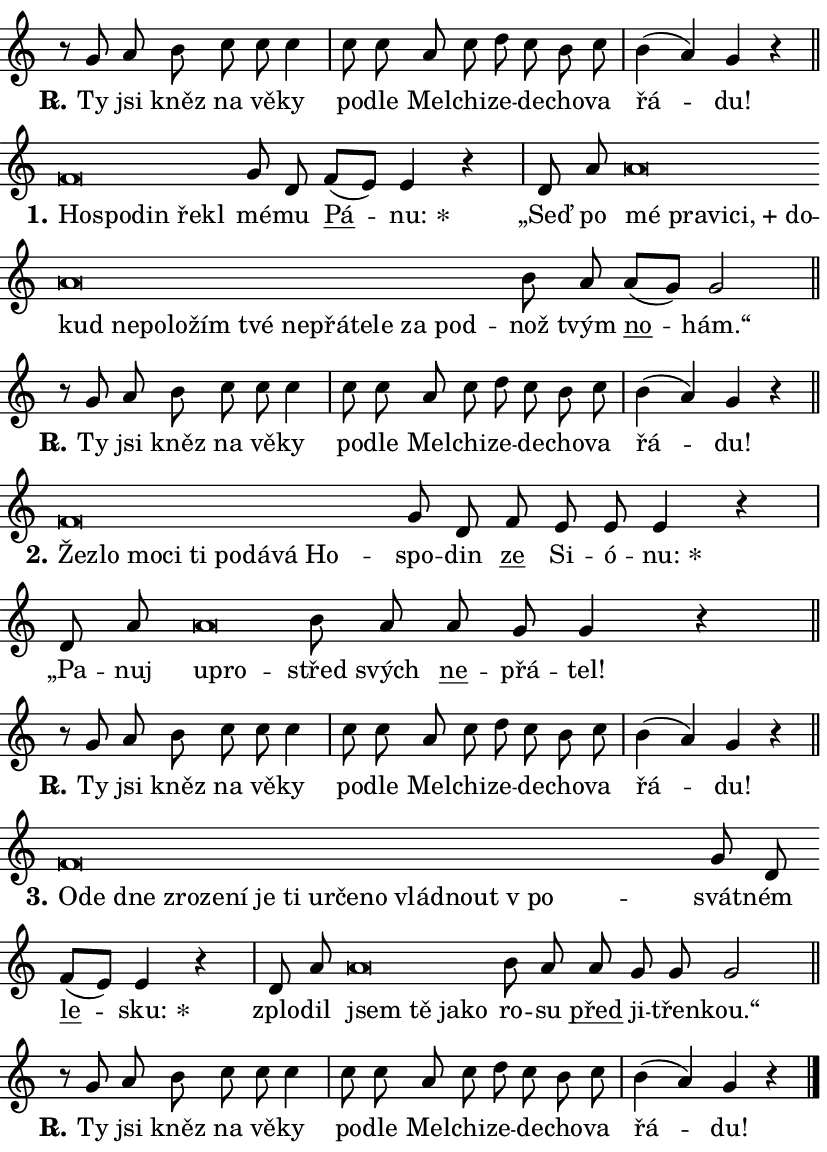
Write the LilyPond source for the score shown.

\version "2.24.0"
\header { tagline = "" }
\paper {
  indent = 0\cm
  top-margin = 0\cm
  right-margin = 0.13\cm % to fit lyric hyphens
  bottom-margin = 0\cm
  left-margin = 0\cm
  paper-width = 14\cm
  page-breaking = #ly:one-page-breaking
  system-system-spacing.basic-distance = #11
  score-system-spacing.basic-distance = #11
  ragged-last = ##f
}


%% Author: Thomas Morley
%% https://lists.gnu.org/archive/html/lilypond-user/2020-05/msg00002.html
#(define (line-position grob)
"Returns position of @var[grob} in current system:
   @code{'start}, if at first time-step
   @code{'end}, if at last time-step
   @code{'middle} otherwise
"
  (let* ((col (ly:item-get-column grob))
         (ln (ly:grob-object col 'left-neighbor))
         (rn (ly:grob-object col 'right-neighbor))
         (col-to-check-left (if (ly:grob? ln) ln col))
         (col-to-check-right (if (ly:grob? rn) rn col))
         (break-dir-left
           (and
             (ly:grob-property col-to-check-left 'non-musical #f)
             (ly:item-break-dir col-to-check-left)))
         (break-dir-right
           (and
             (ly:grob-property col-to-check-right 'non-musical #f)
             (ly:item-break-dir col-to-check-right))))
        (cond ((eqv? 1 break-dir-left) 'start)
              ((eqv? -1 break-dir-right) 'end)
              (else 'middle))))

#(define (tranparent-at-line-position vctor)
  (lambda (grob)
  "Relying on @code{line-position} select the relevant enry from @var{vctor}.
Used to determine transparency,"
    (case (line-position grob)
      ((end) (not (vector-ref vctor 0)))
      ((middle) (not (vector-ref vctor 1)))
      ((start) (not (vector-ref vctor 2))))))

noteHeadBreakVisibility =
#(define-music-function (break-visibility)(vector?)
"Makes @code{NoteHead}s transparent relying on @var{break-visibility}"
#{
  \override NoteHead.transparent =
    #(tranparent-at-line-position break-visibility)
#})

#(define delete-ledgers-for-transparent-note-heads
  (lambda (grob)
    "Reads whether a @code{NoteHead} is transparent.
If so this @code{NoteHead} is removed from @code{'note-heads} from
@var{grob}, which is supposed to be @code{LedgerLineSpanner}.
As a result ledgers are not printed for this @code{NoteHead}"
    (let* ((nhds-array (ly:grob-object grob 'note-heads))
           (nhds-list
             (if (ly:grob-array? nhds-array)
                 (ly:grob-array->list nhds-array)
                 '()))
           ;; Relies on the transparent-property being done before
           ;; Staff.LedgerLineSpanner.after-line-breaking is executed.
           ;; This is fragile ...
           (to-keep
             (remove
               (lambda (nhd)
                 (ly:grob-property nhd 'transparent #f))
               nhds-list)))
      ;; TODO find a better method to iterate over grob-arrays, similiar
      ;; to filter/remove etc for lists
      ;; For now rebuilt from scratch
      (set! (ly:grob-object grob 'note-heads)  '())
      (for-each
        (lambda (nhd)
          (ly:pointer-group-interface::add-grob grob 'note-heads nhd))
        to-keep))))

squashNotes = {
  \override NoteHead.X-extent = #'(-0.2 . 0.2)
  \override NoteHead.Y-extent = #'(-0.75 . 0)
  \override NoteHead.stencil =
    #(lambda (grob)
       (let ((pos (ly:grob-property grob 'staff-position)))
         (begin
           (if (< pos -7) (display "ERROR: Lower brevis then expected\n") (display ""))
           (if (<= pos -6) ly:text-interface::print ly:note-head::print))))
}
unSquashNotes = {
  \revert NoteHead.X-extent
  \revert NoteHead.Y-extent
  \revert NoteHead.stencil
}

hideNotes = \noteHeadBreakVisibility #begin-of-line-visible
unHideNotes = \noteHeadBreakVisibility #all-visible

% work-around for resetting accidentals
% https://lilypond.org/doc/v2.23/Documentation/notation/displaying-rhythms#unmetered-music
cadenzaMeasure = {
  \cadenzaOff
  \partial 1024 s1024
  \cadenzaOn
}

#(define-markup-command (accent layout props text) (markup?)
  "Underline accented syllable"
  (interpret-markup layout props
    #{\markup \override #'(offset . 4.3) \underline { #text }#}))

responsum = \markup \concat {
  "R" \hspace #-1.05 \path #0.1 #'((moveto 0 0.07) (lineto 0.9 0.8)) \hspace #0.05 "."
}

spaceSize = #0.6828661417322834 % exact space size for TeX Gyre Schola

\layout {
  \context {
    \Staff
    \remove "Time_signature_engraver"
    \override LedgerLineSpanner.after-line-breaking = #delete-ledgers-for-transparent-note-heads
  }
  \context {
    \Lyrics {
      \override LyricSpace.minimum-distance = \spaceSize
      \override LyricText.font-name = #"TeX Gyre Schola"
      \override LyricText.font-size = 1
      \override StanzaNumber.font-name = #"TeX Gyre Schola Bold"
      \override StanzaNumber.font-size = 1
    }
  }
  \context {
    \Score 
    \override NoteHead.text =
      #(lambda (grob) 
        (let ((pos (ly:grob-property grob 'staff-position)))
          #{\markup {
            \combine
              \halign #-0.55 \raise #(if (= pos -6) 0 0.5) \override #'(thickness . 2) \draw-line #'(3.2 . 0)
              \musicglyph "noteheads.sM1"
          }#}))
  }
}

% magnetic-lyrics.ily
%
%   written by
%     Jean Abou Samra <jean@abou-samra.fr>
%     Werner Lemberg <wl@gnu.org>
%
%   adapted by
%     Jiri Hon <jiri.hon@gmail.com>
%
% Version 2022-Apr-15

% https://www.mail-archive.com/lilypond-user@gnu.org/msg149350.html

#(define (Left_hyphen_pointer_engraver context)
   "Collect syllable-hyphen-syllable occurrences in lyrics and store
them in properties.  This engraver only looks to the left.  For
example, if the lyrics input is @code{foo -- bar}, it does the
following.

@itemize @bullet
@item
Set the @code{text} property of the @code{LyricHyphen} grob between
@q{foo} and @q{bar} to @code{foo}.

@item
Set the @code{left-hyphen} property of the @code{LyricText} grob with
text @q{foo} to the @code{LyricHyphen} grob between @q{foo} and
@q{bar}.
@end itemize

Use this auxiliary engraver in combination with the
@code{lyric-@/text::@/apply-@/magnetic-@/offset!} hook."
   (let ((hyphen #f)
         (text #f))
     (make-engraver
      (acknowledgers
       ((lyric-syllable-interface engraver grob source-engraver)
        (set! text grob)))
      (end-acknowledgers
       ((lyric-hyphen-interface engraver grob source-engraver)
        ;(when (not (grob::has-interface grob 'lyric-space-interface))
          (set! hyphen grob)));)
      ((stop-translation-timestep engraver)
       (when (and text hyphen)
         (ly:grob-set-object! text 'left-hyphen hyphen))
       (set! text #f)
       (set! hyphen #f)))))

#(define (lyric-text::apply-magnetic-offset! grob)
   "If the space between two syllables is less than the value in
property @code{LyricText@/.details@/.squash-threshold}, move the right
syllable to the left so that it gets concatenated with the left
syllable.

Use this function as a hook for
@code{LyricText@/.after-@/line-@/breaking} if the
@code{Left_@/hyphen_@/pointer_@/engraver} is active."
   (let ((hyphen (ly:grob-object grob 'left-hyphen #f)))
     (when hyphen
       (let ((left-text (ly:spanner-bound hyphen LEFT)))
         (when (grob::has-interface left-text 'lyric-syllable-interface)
           (let* ((common (ly:grob-common-refpoint grob left-text X))
                  (this-x-ext (ly:grob-extent grob common X))
                  (left-x-ext
                   (begin
                     ;; Trigger magnetism for left-text.
                     (ly:grob-property left-text 'after-line-breaking)
                     (ly:grob-extent left-text common X)))
                  ;; `delta` is the gap width between two syllables.
                  (delta (- (interval-start this-x-ext)
                            (interval-end left-x-ext)))
                  (details (ly:grob-property grob 'details))
                  (threshold (assoc-get 'squash-threshold details 0.2)))
             (when (< delta threshold)
               (let* (;; We have to manipulate the input text so that
                      ;; ligatures crossing syllable boundaries are not
                      ;; disabled.  For languages based on the Latin
                      ;; script this is essentially a beautification.
                      ;; However, for non-Western scripts it can be a
                      ;; necessity.
                      (lt (ly:grob-property left-text 'text))
                      (rt (ly:grob-property grob 'text))
                      (is-space (grob::has-interface hyphen 'lyric-space-interface))
                      (space (if is-space " " ""))
                      (extra-delta (if is-space spaceSize 0))
                      ;; Append new syllable.
                      (ltrt-space (if (and (string? lt) (string? rt))
                                (string-append lt space rt)
                                (make-concat-markup (list lt space rt))))
                      ;; Right-align `ltrt` to the right side.
                      (ltrt-space-markup (grob-interpret-markup
                               grob
                               (make-translate-markup
                                (cons (interval-length this-x-ext) 0)
                                (make-right-align-markup ltrt-space)))))
                 (begin
                   ;; Don't print `left-text`.
                   (ly:grob-set-property! left-text 'stencil #f)
                   ;; Set text and stencil (which holds all collected
                   ;; syllables so far) and shift it to the left.
                   (ly:grob-set-property! grob 'text ltrt-space)
                   (ly:grob-set-property! grob 'stencil ltrt-space-markup)
                   (ly:grob-translate-axis! grob (- (- delta extra-delta)) X))))))))))


#(define (lyric-hyphen::displace-bounds-first grob)
   ;; Make very sure this callback isn't triggered too early.
   (let ((left (ly:spanner-bound grob LEFT))
         (right (ly:spanner-bound grob RIGHT)))
     (ly:grob-property left 'after-line-breaking)
     (ly:grob-property right 'after-line-breaking)
     (ly:lyric-hyphen::print grob)))

squashThreshold = #0.4

\layout {
  \context {
    \Lyrics
    \consists #Left_hyphen_pointer_engraver
    \override LyricText.after-line-breaking =
      #lyric-text::apply-magnetic-offset!
    \override LyricHyphen.stencil = #lyric-hyphen::displace-bounds-first
    \override LyricText.details.squash-threshold = \squashThreshold
    \override LyricHyphen.minimum-distance = 0
    \override LyricHyphen.minimum-length = \squashThreshold
  }
}

squashText = \override LyricText.details.squash-threshold = 9999
unSquashText = \override LyricText.details.squash-threshold = \squashThreshold

leftText = \override LyricText.self-alignment-X = #LEFT
unLeftText = \revert LyricText.self-alignment-X

starOffset = #(lambda (grob) 
                (let ((x_offset (ly:self-alignment-interface::aligned-on-x-parent grob)))
                  (if (= x_offset 0) 0 (+ x_offset 1.2))))

star = #(define-music-function (syllable)(string?)
"Append star separator at the end of a syllable"
#{
  \once \override LyricText.X-offset = #starOffset
  \lyricmode { \markup {
    #syllable
    \override #'((font-name . "TeX Gyre Schola Bold")) \hspace #0.2 \lower #0.65 \larger "*"
  } }
#})

starAccent = #(define-music-function (syllable)(string?)
"Append star separator at the end of a syllable and make accent"
#{
  \once \override LyricText.X-offset = #starOffset
  \lyricmode { \markup {
    \accent #syllable
    \override #'((font-name . "TeX Gyre Schola Bold")) \hspace #0.2 \lower #0.65 \larger "*"
  } }
#})

breath = #(define-music-function (syllable)(string?)
"Append breathing indicator at the end of a syllable"
#{
  \lyricmode { \markup { #syllable "+" } }
#})

optionalBreath = #(define-music-function (syllable)(string?)
"Append optional breathing indicator at the end of a syllable"
#{
  \lyricmode { \markup { #syllable "(+)" } }
#})


\score {
    <<
        \new Voice = "melody" { \cadenzaOn \key c \major \relative { r8 g' a b c c c4 \cadenzaMeasure \bar "|" c8 c a c \bar "" d c b c \cadenzaMeasure \bar "|" b4( a) g r \cadenzaMeasure \bar "||" \break } }
        \new Lyrics \lyricsto "melody" { \lyricmode { \set stanza = \responsum
Ty jsi kněz na vě -- ky po -- dle Mel -- chi -- ze -- de -- cho -- va řá -- du! } }
    >>
    \layout {}
}

\score {
    <<
        \new Voice = "melody" { \cadenzaOn \key c \major \relative { \squashNotes f'\breve*1/16 \hideNotes \breve*1/16 \bar "" \breve*1/16 \bar "" \breve*1/16 \breve*1/16 \bar "" \unHideNotes \unSquashNotes g8 d \bar "" f[( e)] e4 r \cadenzaMeasure \bar "|" d8 a' \bar "" \squashNotes a\breve*1/16 \hideNotes \breve*1/16 \bar "" \breve*1/16 \bar "" \breve*1/16 \bar "" \breve*1/16 \bar "" \breve*1/16 \bar "" \breve*1/16 \bar "" \breve*1/16 \bar "" \breve*1/16 \bar "" \breve*1/16 \bar "" \breve*1/16 \bar "" \breve*1/16 \bar "" \breve*1/16 \bar "" \breve*1/16 \bar "" \breve*1/16 \bar "" \breve*1/16 \breve*1/16 \bar "" \unHideNotes \unSquashNotes b8 a \bar "" a[( g)] g2 \cadenzaMeasure \bar "||" \break } }
        \new Lyrics \lyricsto "melody" { \lyricmode { \set stanza = "1."
\leftText Ho -- \squashText spo -- din ře -- kl \unLeftText \unSquashText mé -- mu \markup \accent Pá -- \star nu: „Seď po \leftText mé \squashText pra -- vi -- \breath "ci," do -- kud ne -- po -- lo -- žím tvé ne -- přá -- te -- le za pod -- \unLeftText \unSquashText nož tvým \markup \accent no -- hám.“ } }
    >>
    \layout {}
}

\score {
    <<
        \new Voice = "melody" { \cadenzaOn \key c \major \relative { r8 g' a b c c c4 \cadenzaMeasure \bar "|" c8 c a c \bar "" d c b c \cadenzaMeasure \bar "|" b4( a) g r \cadenzaMeasure \bar "||" \break } }
        \new Lyrics \lyricsto "melody" { \lyricmode { \set stanza = \responsum
Ty jsi kněz na vě -- ky po -- dle Mel -- chi -- ze -- de -- cho -- va řá -- du! } }
    >>
    \layout {}
}

\score {
    <<
        \new Voice = "melody" { \cadenzaOn \key c \major \relative { \squashNotes f'\breve*1/16 \hideNotes \breve*1/16 \bar "" \breve*1/16 \bar "" \breve*1/16 \bar "" \breve*1/16 \bar "" \breve*1/16 \bar "" \breve*1/16 \bar "" \breve*1/16 \breve*1/16 \bar "" \unHideNotes \unSquashNotes g8 d \bar "" f e e e4 r \cadenzaMeasure \bar "|" d8 a' \bar "" \squashNotes a\breve*1/16 \hideNotes \breve*1/16 \bar "" \unHideNotes \unSquashNotes b8 a \bar "" a g g4 r \cadenzaMeasure \bar "||" \break } }
        \new Lyrics \lyricsto "melody" { \lyricmode { \set stanza = "2."
\leftText Žez -- \squashText lo mo -- ci ti po -- dá -- vá Ho -- \unLeftText \unSquashText spo -- din \markup \accent ze Si -- ó -- \star nu: „Pa -- nuj \leftText u -- \squashText pro -- \unLeftText \unSquashText střed svých \markup \accent ne -- přá -- tel! } }
    >>
    \layout {}
}

\score {
    <<
        \new Voice = "melody" { \cadenzaOn \key c \major \relative { r8 g' a b c c c4 \cadenzaMeasure \bar "|" c8 c a c \bar "" d c b c \cadenzaMeasure \bar "|" b4( a) g r \cadenzaMeasure \bar "||" \break } }
        \new Lyrics \lyricsto "melody" { \lyricmode { \set stanza = \responsum
Ty jsi kněz na vě -- ky po -- dle Mel -- chi -- ze -- de -- cho -- va řá -- du! } }
    >>
    \layout {}
}

\score {
    <<
        \new Voice = "melody" { \cadenzaOn \key c \major \relative { \squashNotes f'\breve*1/16 \hideNotes \breve*1/16 \bar "" \breve*1/16 \bar "" \breve*1/16 \bar "" \breve*1/16 \bar "" \breve*1/16 \bar "" \breve*1/16 \bar "" \breve*1/16 \bar "" \breve*1/16 \bar "" \breve*1/16 \bar "" \breve*1/16 \bar "" \breve*1/16 \bar "" \breve*1/16 \breve*1/16 \bar "" \unHideNotes \unSquashNotes g8 d \bar "" f[( e)] e4 r \cadenzaMeasure \bar "|" d8 a' \bar "" \squashNotes a\breve*1/16 \hideNotes \breve*1/16 \bar "" \breve*1/16 \breve*1/16 \bar "" \unHideNotes \unSquashNotes b8 a \bar "" a g g g2 \cadenzaMeasure \bar "||" \break } }
        \new Lyrics \lyricsto "melody" { \lyricmode { \set stanza = "3."
\leftText O -- \squashText de dne zro -- ze -- ní je ti ur -- če -- no vlád -- nout "v po" -- \unLeftText \unSquashText svát -- ném \markup \accent le -- \star sku: zplo -- dil \leftText jsem \squashText tě ja -- ko \unLeftText \unSquashText ro -- su \markup \accent před ji -- třen -- kou.“ } }
    >>
    \layout {}
}

\score {
    <<
        \new Voice = "melody" { \cadenzaOn \key c \major \relative { r8 g' a b c c c4 \cadenzaMeasure \bar "|" c8 c a c \bar "" d c b c \cadenzaMeasure \bar "|" b4( a) g r \cadenzaMeasure \bar "||" \break } \bar "|." }
        \new Lyrics \lyricsto "melody" { \lyricmode { \set stanza = \responsum
Ty jsi kněz na vě -- ky po -- dle Mel -- chi -- ze -- de -- cho -- va řá -- du! } }
    >>
    \layout {}
}
